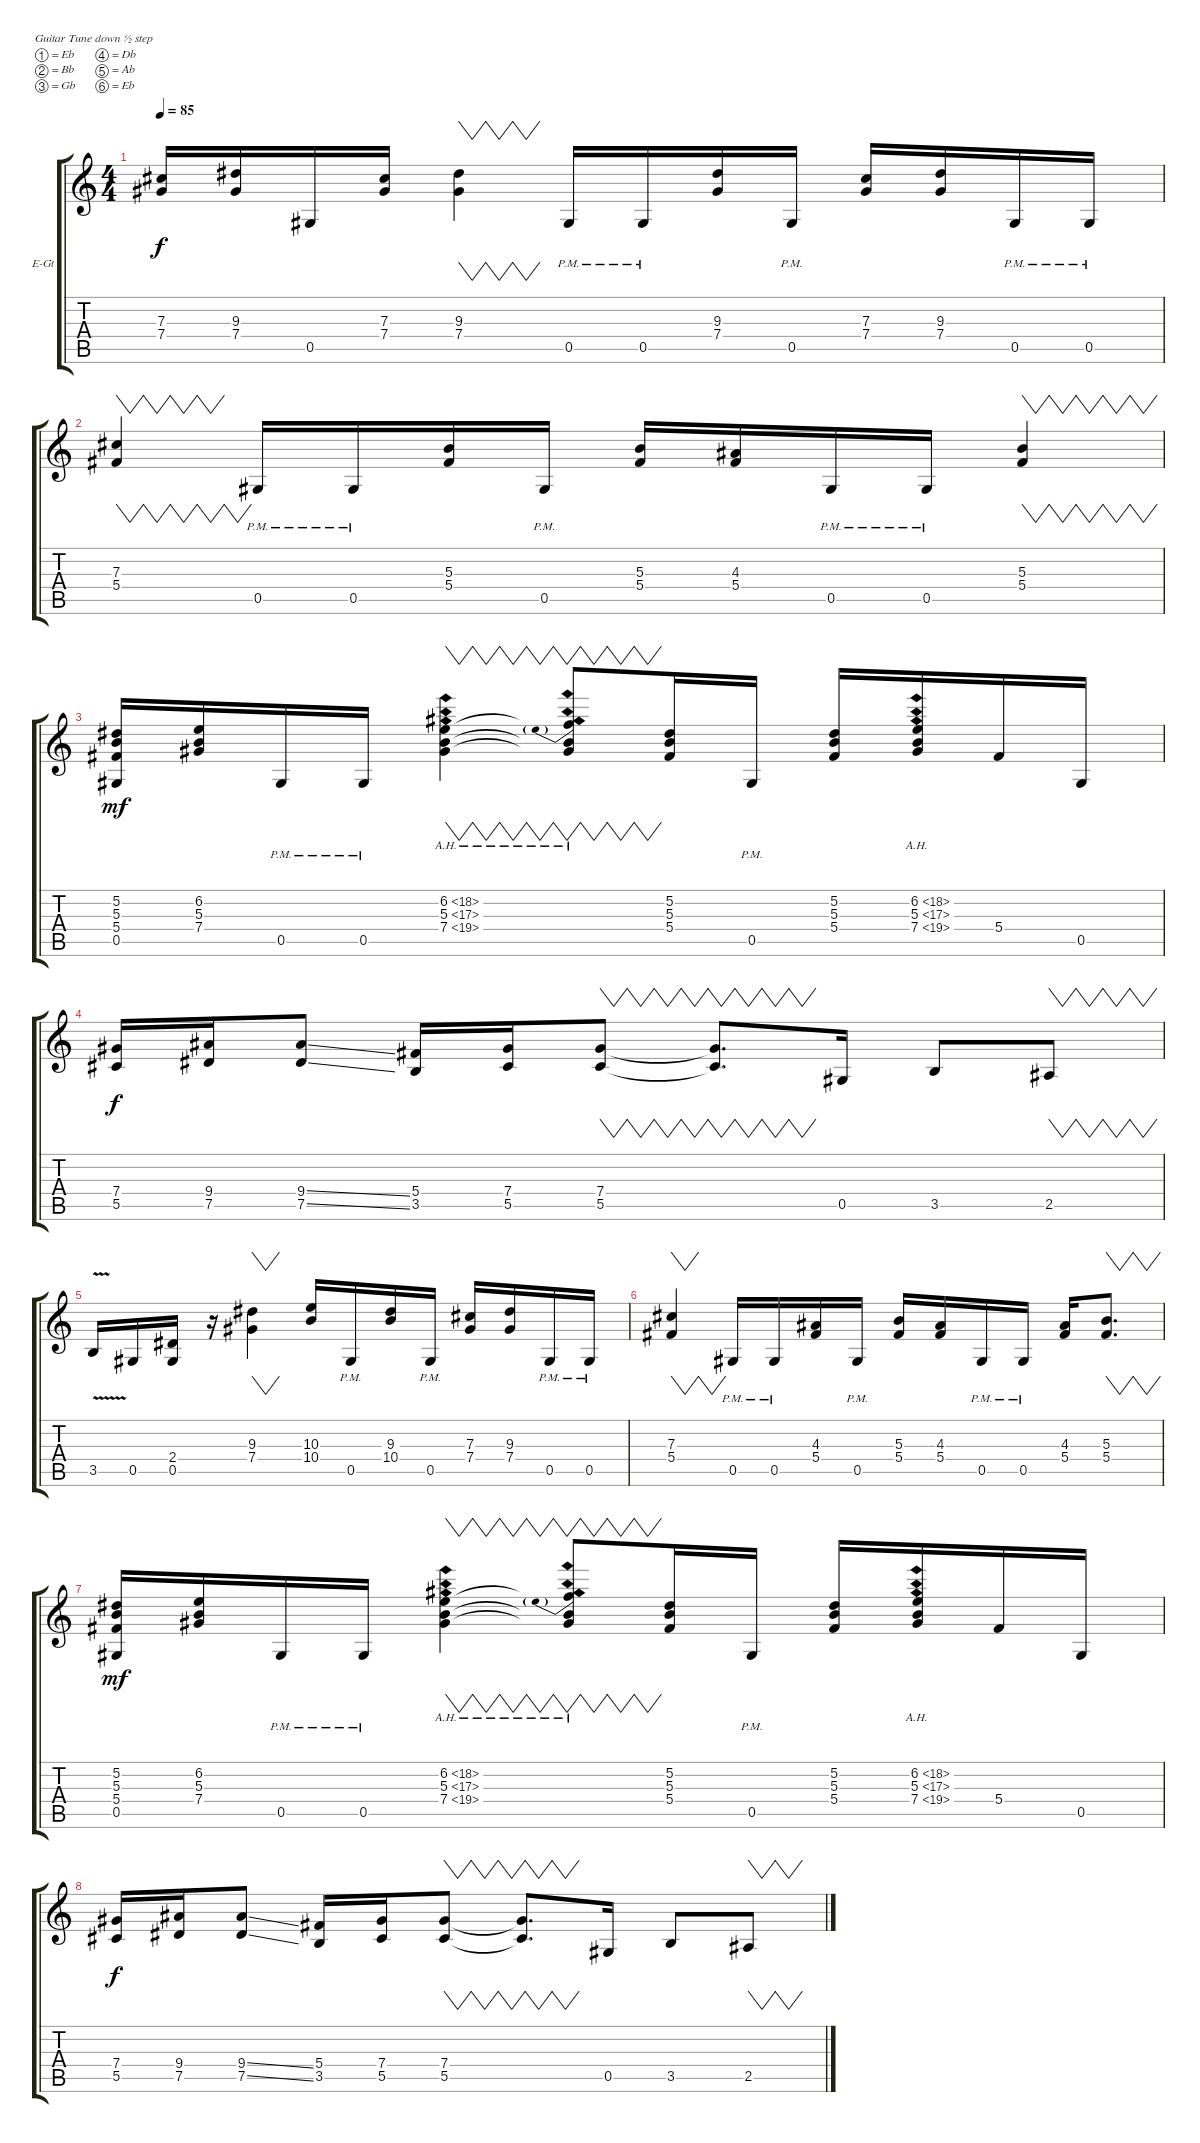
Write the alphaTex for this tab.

\defaultSystemsLayout 4
\bracketExtendMode groupsimilarinstruments
\firstSystemTrackNameOrientation horizontal
\otherSystemsTrackNameOrientation horizontal
\track ("Electric Guitar" "E-Gt") {instrument distortionguitar}
\staff {score tabs}
\tuning (Eb4 Bb3 Gb3 Db3 Ab2 Eb2)
\ts (4 4)
\tempo 85
\clef g2
\scale
0.333333
\ks c
(7.3 7.4).16{dy f} (9.3 7.4).16 0.5.16 (7.3 7.4).16 (9.3 7.4).4{vw} 0.5{pm}.16 0.5{pm}.16 (9.3 7.4).16 0.5{pm}.16 (7.3 7.4).16 (9.3 7.4).16 0.5{pm}.16 0.5{pm}.16 |
\scale
0.333333 (7.3 5.4).4{vw} 0.5{pm}.16 0.5{pm}.16 (5.3 5.4).16 0.5{pm}.16 (5.3 5.4).16 (4.3 5.4).16 0.5{pm}.16 0.5{pm}.16 (5.3 5.4).4{vw} |
\scale
0.333333 (5.2 5.3 5.4 0.5).16{dy mf} (6.2 5.3 7.4).16 0.5{pm}.16 0.5{pm}.16 (6.2{ah 12} 5.3{ah 12} 7.4{ah 12}).4{vw} (6.2{be (prebend 0 2 60 2) ah 12 t} 5.3{ah 12 t} 7.4{ah 12 t}).8{vw} (5.2 5.3 5.4).16 0.5{pm}.16 (5.2 5.3 5.4).16 (6.2{ah 12} 5.3{ah 12} 7.4{ah 12}).16 5.4.16 0.5.16 |
\scale
0.333333 (7.4 5.5).16{dy f} (9.4 7.5).16 (9.4{ss} 7.5{ss}).8 (5.4 3.5).16 (7.4 5.5).16 (7.4 5.5).8{vw} (7.4{t} 5.5{t}).8{vw d} 0.5.16 3.5.8 2.5.8{vw} |
\scale
0.333333 3.5{v}.16 0.5.16 (2.4 0.5).16 r.16 (9.3 7.4).4{vw} (10.3 10.4).16 0.5{pm}.16 (9.3 10.4).16 0.5{pm}.16 (7.3 7.4).16 (9.3 7.4).16 0.5{pm}.16 0.5{pm}.16 |
\scale
0.333333 (7.3 5.4).4{vw} 0.5{pm}.16 0.5{pm}.16 (4.3 5.4).16 0.5{pm}.16 (5.3 5.4).16 (4.3 5.4).16 0.5{pm}.16 0.5{pm}.16 (4.3 5.4).16 (5.3 5.4).8{vw d} |
\scale
0.333333 (5.2 5.3 5.4 0.5).16{dy mf} (6.2 5.3 7.4).16 0.5{pm}.16 0.5{pm}.16 (6.2{ah 12} 5.3{ah 12} 7.4{ah 12}).4{vw} (6.2{be (prebend 0 2 60 2) ah 12 t} 5.3{ah 12 t} 7.4{ah 12 t}).8{vw} (5.2 5.3 5.4).16 0.5{pm}.16 (5.2 5.3 5.4).16 (6.2{ah 12} 5.3{ah 12} 7.4{ah 12}).16 5.4.16 0.5.16 |
\scale
0.333333 (7.4 5.5).16{dy f} (9.4 7.5).16 (9.4{ss} 7.5{ss}).8 (5.4 3.5).16 (7.4 5.5).16 (7.4 5.5).8{vw} (7.4{t} 5.5{t}).8{vw d} 0.5.16 3.5.8 2.5.8{vw}
